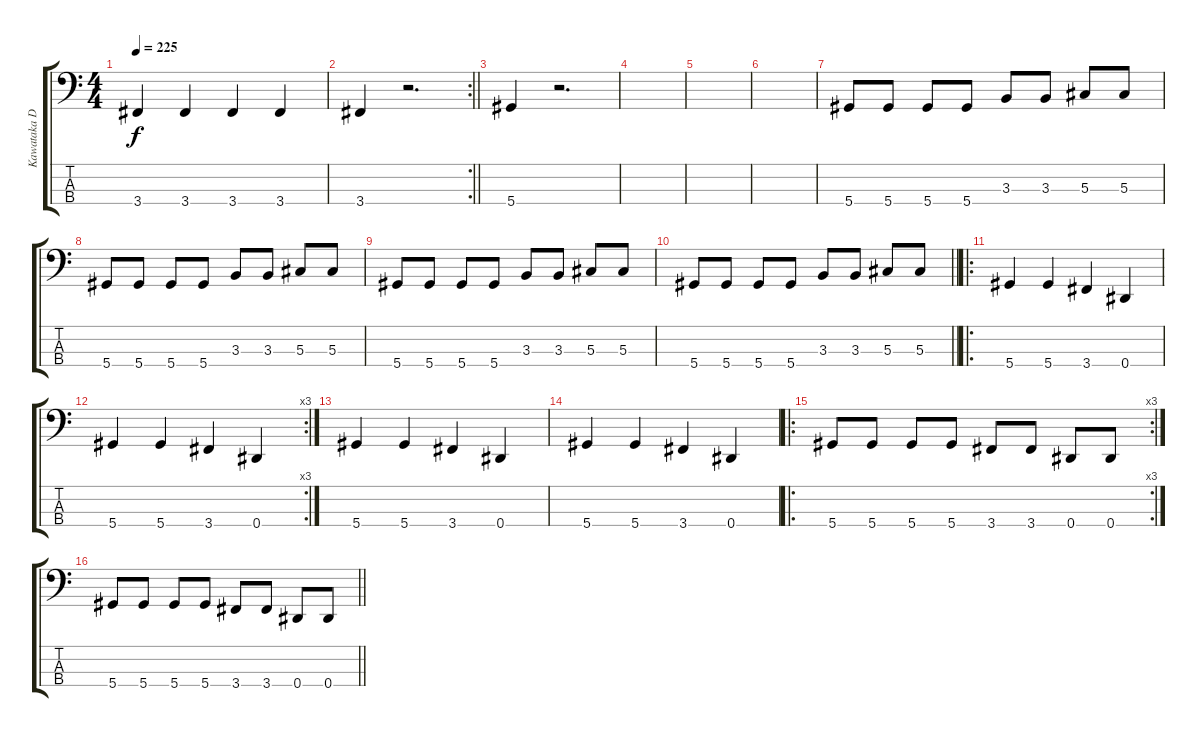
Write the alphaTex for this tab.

\track ("Kawataka Daisuke" "Kawataka D") {instrument electricbasspick}
\staff {score tabs}
\tuning (Gb2 Db2 Ab1 Eb1) {hide}
\ts (4 4)
\tempo 225
\clef f4
\ks c
3.4.4{dy f} 3.4.4 3.4.4 3.4.4 |
\rc 2
\barLineRight lightlight
3.4.4 r.2{d} |
\section ("" "")
5.4.4 r.2{d} |
|
|
|
5.4.8 5.4.8 5.4.8 5.4.8 3.3.8 3.3.8 5.3.8 5.3.8 |
5.4.8 5.4.8 5.4.8 5.4.8 3.3.8 3.3.8 5.3.8 5.3.8 |
5.4.8 5.4.8 5.4.8 5.4.8 3.3.8 3.3.8 5.3.8 5.3.8 |
\barLineRight lightlight
5.4.8 5.4.8 5.4.8 5.4.8 3.3.8 3.3.8 5.3.8 5.3.8 |
\ro
\section ("" "")
5.4.4 5.4.4 3.4.4 0.4.4 |
\rc 3
5.4.4 5.4.4 3.4.4 0.4.4 |
5.4.4 5.4.4 3.4.4 0.4.4 |
5.4.4 5.4.4 3.4.4 0.4.4 |
\ro
\rc 3
5.4.8 5.4.8 5.4.8 5.4.8 3.4.8 3.4.8 0.4.8 0.4.8 |
\barLineRight lightlight
5.4.8 5.4.8 5.4.8 5.4.8 3.4.8 3.4.8 0.4.8 0.4.8
